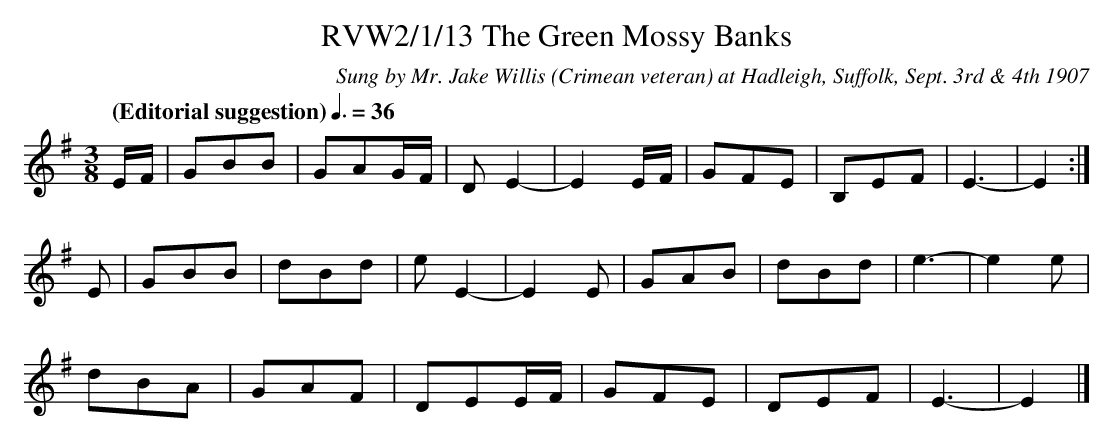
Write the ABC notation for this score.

X:1
T:RVW2/1/13 The Green Mossy Banks
C:Sung by Mr. Jake Willis (Crimean veteran) at Hadleigh, Suffolk, Sept. 3rd & 4th 1907
L:1/8
M:3/8
Q:"(Editorial suggestion)"3/8=36
K:Eaeo
E/F/ | GBB | GAG/F/ | D E2- | E2 E/F/ | GFE | B,EF | E3-|E2 :|
E | GBB | dBd | e E2-|E2 E | GAB | dBd | e3-|e2 e |
dBA | GAF | DEE/F/ | GFE | DEF | E3-|E2 |]
